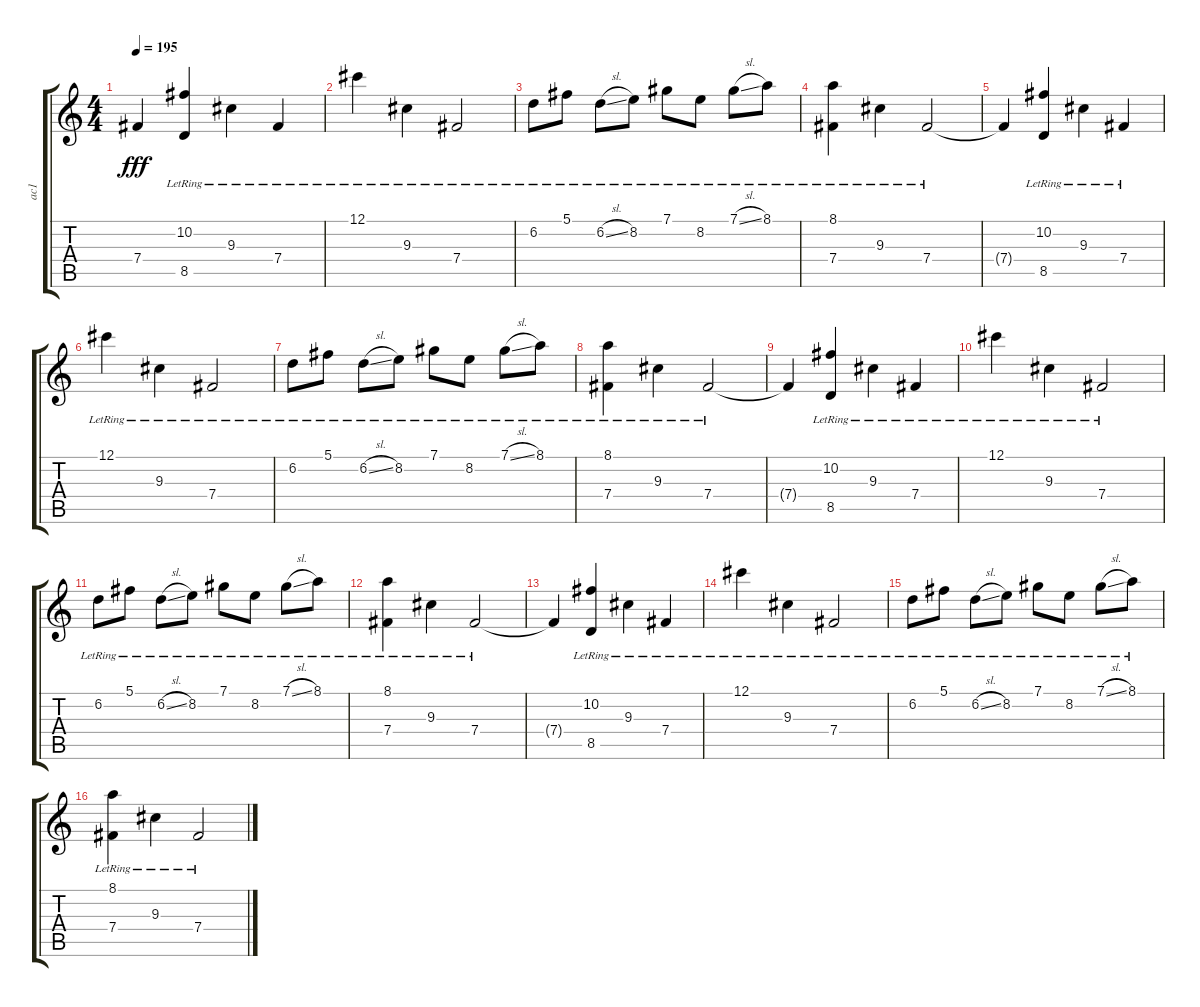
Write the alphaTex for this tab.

\track ("ac1" "ac1") {instrument acousticguitarsteel}
\staff {score tabs}
\tuning (Db4 Ab3 E3 B2 Gb2 B1) {hide}
\ts (4 4)
\tempo 195
\clef g2
\ks c
7.4{t}.4{dy fff} (10.2{lr} 8.5{lr}).4 9.3{lr}.4 7.4{lr}.4 |
12.1{lr}.4 9.3{lr}.4 7.4{lr}.2 |
6.2{lr}.8 5.1{lr}.8 6.2{sl lr}.8 8.2{lr}.8 7.1{lr}.8 8.2{lr}.8 7.1{sl lr}.8 8.1{lr}.8 |
(8.1{lr} 7.4{lr}).4 9.3{lr}.4 7.4{lr}.2 |
7.4{t}.4 (10.2{lr} 8.5{lr}).4 9.3{lr}.4 7.4{lr}.4 |
12.1{lr}.4 9.3{lr}.4 7.4{lr}.2 |
6.2{lr}.8 5.1{lr}.8 6.2{sl lr}.8 8.2{lr}.8 7.1{lr}.8 8.2{lr}.8 7.1{sl lr}.8 8.1{lr}.8 |
(8.1{lr} 7.4{lr}).4 9.3{lr}.4 7.4{lr}.2 |
7.4{t}.4 (10.2{lr} 8.5{lr}).4 9.3{lr}.4 7.4{lr}.4 |
12.1{lr}.4 9.3{lr}.4 7.4{lr}.2 |
6.2{lr}.8 5.1{lr}.8 6.2{sl lr}.8 8.2{lr}.8 7.1{lr}.8 8.2{lr}.8 7.1{sl lr}.8 8.1{lr}.8 |
(8.1{lr} 7.4{lr}).4 9.3{lr}.4 7.4{lr}.2 |
7.4{t}.4 (10.2{lr} 8.5{lr}).4 9.3{lr}.4 7.4{lr}.4 |
12.1{lr}.4 9.3{lr}.4 7.4{lr}.2 |
6.2{lr}.8 5.1{lr}.8 6.2{sl lr}.8 8.2{lr}.8 7.1{lr}.8 8.2{lr}.8 7.1{sl lr}.8 8.1{lr}.8 |
(8.1{lr} 7.4{lr}).4 9.3{lr}.4 7.4{lr}.2
